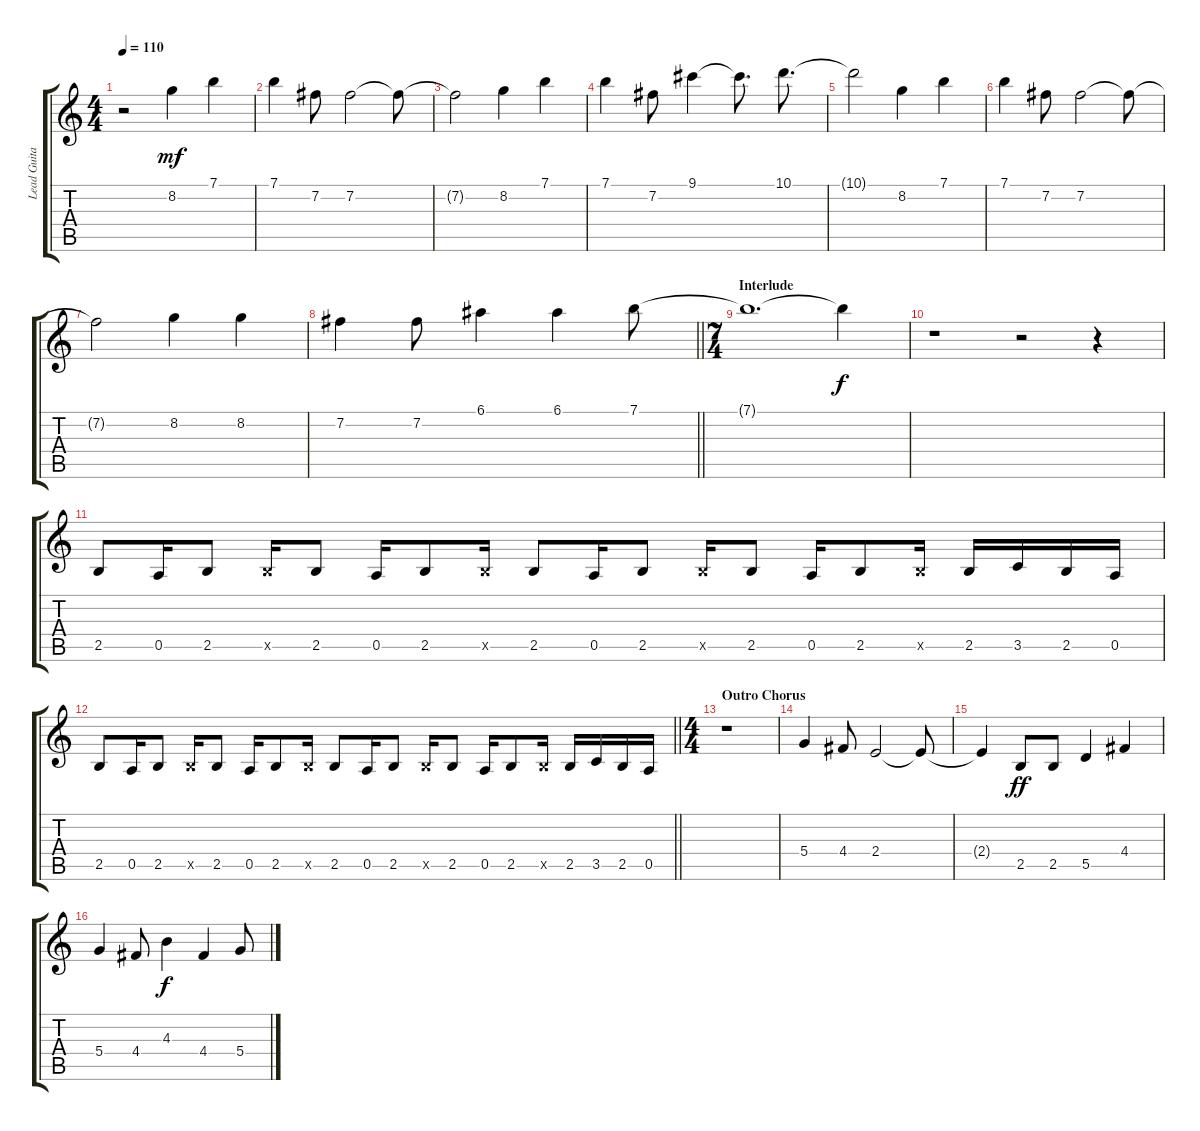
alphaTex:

\track ("Lead Guitar 2" "Lead Guita") {instrument distortionguitar}
\staff {score tabs}
\tuning (E4 B3 G3 D3 A2 E2) {hide}
\ts (4 4)
\tempo 110
\clef g2
\ks c
r.2{dy mf} 8.2.4 7.1.4 |
7.1.4 7.2.8 7.2.2 7.2{t}.8 |
7.2{t}.2 8.2.4 7.1.4 |
7.1.4 7.2.8 9.1.4 9.1{t}.8{d} 10.1.8{d} |
10.1{t}.2 8.2.4 7.1.4 |
7.1.4 7.2.8 7.2.2 7.2{t}.8 |
7.2{t}.2 8.2.4 8.2.4 |
\barLineRight lightlight
7.2.4 7.2.8 6.1.4 6.1.4 7.1.8 |
\ts (7 4)
\section ("" "Interlude")
7.1{t}.1{d} 7.1{t}.4{dy f} |
r.1 r.2 r.4 |
2.5.8 0.5.16 2.5.8 2.5{x}.16 2.5.8 0.5.16 2.5.8 2.5{x}.16 2.5.8 0.5.16 2.5.8 2.5{x}.16 2.5.8 0.5.16 2.5.8 2.5{x}.16 2.5.16 3.5.16 2.5.16 0.5.16 |
\barLineRight lightlight
2.5.8 0.5.16 2.5.8 2.5{x}.16 2.5.8 0.5.16 2.5.8 2.5{x}.16 2.5.8 0.5.16 2.5.8 2.5{x}.16 2.5.8 0.5.16 2.5.8 2.5{x}.16 2.5.16 3.5.16 2.5.16 0.5.16 |
\ts (4 4)
\section ("" "Outro Chorus")
r.1 |
5.4.4 4.4.8 2.4.2 2.4{t}.8 |
2.4{t}.4 2.5.8{dy ff} 2.5.8 5.5.4 4.4.4 |
5.4.4 4.4.8 4.3.4{dy f} 4.4.4 5.4.8
